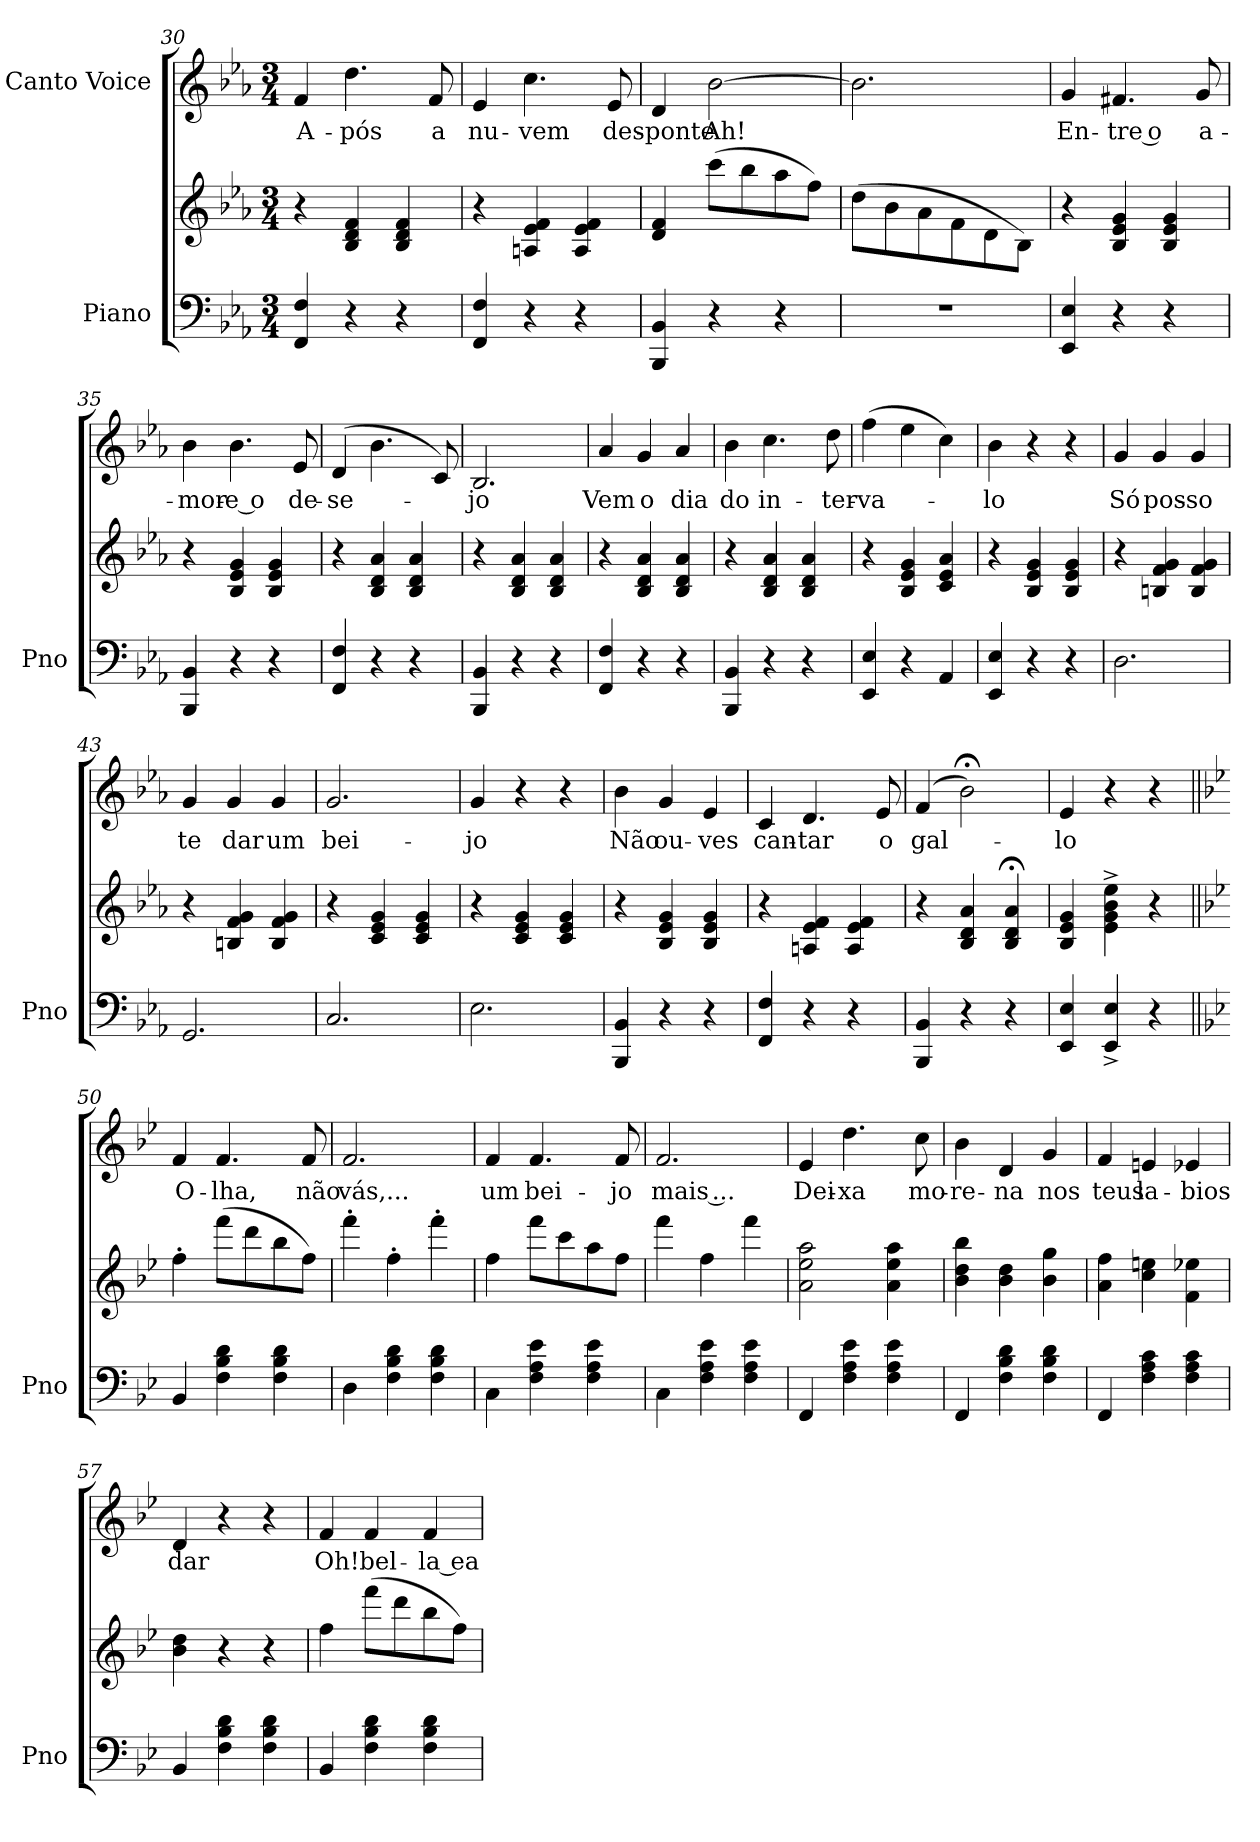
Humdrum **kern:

**kern	**kern	**kern	**text
*part2	*part2	*part1	*part1
*staff3	*staff2	*staff1	*staff1
*I"Piano	*	*I"Canto Voice	*
*I'Pno	*	*	*
!!LO:PB:g=z
*clefF4	*clefG2	*clefG2	*
*k[b-e-a-]	*k[b-e-a-]	*k[b-e-a-]	*
*M3/4	*M3/4	*M3/4	*
=30	=30	=30	=30
!	!	!	!LO:LY:b
4FF/ 4F/	4r	4f/	A-
!	!	!	!LO:LY:b
4r	4B-/ 4d/ 4f/	4.dd\	-pós
4r	4B-/ 4d/ 4f/	.	.
!	!	!	!LO:LY:b
.	.	8f/	a
=31	=31	=31	=31
!	!	!	!LO:LY:b
4FF/ 4F/	4r	4e-/	nu-
!	!	!	!LO:LY:b
4r	4An/ 4e-/ 4f/	4.cc\	-vem
4r	4A/ 4e-/ 4f/	.	.
!	!	!	!LO:LY:b
.	.	8e-/	des-
=32	=32	=32	=32
!	!	!	!LO:LY:b
4BBB-/ 4BB-/	4d/ 4f/	4d/	-ponte
!	!	!	!LO:LY:b
4r	(8ccc\L	[2b-\	Ah!
.	8bb-\	.	.
4r	8aa-\	.	.
.	8ff\J)	.	.
=33	=33	=33	=33
2.r	(8dd\L	2.b-\]	.
.	8b-\	.	.
.	8a-\	.	.
.	8f\	.	.
.	8d\	.	.
.	8B-\J)	.	.
=34	=34	=34	=34
!	!	!	!LO:LY:b
4EE-/ 4E-/	4r	4g/	En-
!	!	!	!LO:LY:b
4r	4B-/ 4e-/ 4g/	4.f#X/	tre o
4r	4B-/ 4e-/ 4g/	.	.
!	!	!	!LO:LY:b
.	.	8g/	a-
=35	=35	=35	=35
!	!	!	!LO:LY:b
4BBB-/ 4BB-/	4r	4b-\	-mor-
!	!	!	!LO:LY:b
4r	4B-/ 4e-/ 4g/	4.b-\	e o
4r	4B-/ 4e-/ 4g/	.	.
!	!	!	!LO:LY:b
.	.	8e-/	de-
!!LO:LB:g=z
=36	=36	=36	=36
!	!	!	!LO:LY:b
4FF/ 4F/	4r	(<4d/	-se-
4r	4B-/ 4d/ 4a-/	4.b-\	.
4r	4B-/ 4d/ 4a-/	.	.
.	.	8c/)	.
=37	=37	=37	=37
!	!	!	!LO:LY:b
4BBB-/ 4BB-/	4r	2.B-/	-jo
4r	4B-/ 4d/ 4a-/	.	.
4r	4B-/ 4d/ 4a-/	.	.
=38	=38	=38	=38
!	!	!	!LO:LY:b
4FF/ 4F/	4r	4a-/	Vem
!	!	!	!LO:LY:b
4r	4B-/ 4d/ 4a-/	4g/	o
!	!	!	!LO:LY:b
4r	4B-/ 4d/ 4a-/	4a-/	dia
=39	=39	=39	=39
!	!	!	!LO:LY:b
4BBB-/ 4BB-/	4r	4b-\	do
!	!	!	!LO:LY:b
4r	4B-/ 4d/ 4a-/	4.cc\	in-
4r	4B-/ 4d/ 4a-/	.	.
!	!	!	!LO:LY:b
.	.	8dd\	-ter-
=40	=40	=40	=40
!	!	!	!LO:LY:b
4EE-/ 4E-/	4r	(4ff\	-va-
4r	4B-/ 4e-/ 4g/	4ee-\	.
4AA-/	4c/ 4e-/ 4a-/	4cc\)	.
=41	=41	=41	=41
!	!	!	!LO:LY:b
4EE-/ 4E-/	4r	4b-\	-lo
4r	4B-/ 4e-/ 4g/	4r	.
4r	4B-/ 4e-/ 4g/	4r	.
=42	=42	=42	=42
!	!	!	!LO:LY:b
2.D\	4r	4g/	Só
!	!	!	!LO:LY:b
.	4Bn/ 4f/ 4g/	4g/	pos-
!	!	!	!LO:LY:b
.	4B/ 4f/ 4g/	4g/	-so
!!LO:LB:g=z
=43	=43	=43	=43
!	!	!	!LO:LY:b
2.GG/	4r	4g/	te
!	!	!	!LO:LY:b
.	4Bn/ 4f/ 4g/	4g/	dar
!	!	!	!LO:LY:b
.	4B/ 4f/ 4g/	4g/	um
=44	=44	=44	=44
!	!	!	!LO:LY:b
2.C/	4r	2.g/	bei-
.	4c/ 4e-/ 4g/	.	.
.	4c/ 4e-/ 4g/	.	.
=45	=45	=45	=45
!	!	!	!LO:LY:b
2.E-\	4r	4g/	-jo
.	4c/ 4e-/ 4g/	4r	.
.	4c/ 4e-/ 4g/	4r	.
=46	=46	=46	=46
!	!	!	!LO:LY:b
4BBB-/ 4BB-/	4r	4b-\	Não
!	!	!	!LO:LY:b
4r	4B-/ 4e-/ 4g/	4g/	ou-
!	!	!	!LO:LY:b
4r	4B-/ 4e-/ 4g/	4e-/	-ves
=47	=47	=47	=47
!	!	!	!LO:LY:b
4FF/ 4F/	4r	4c/	can-
!	!	!	!LO:LY:b
4r	4An/ 4e-/ 4f/	4.d/	-tar
4r	4A/ 4e-/ 4f/	.	.
!	!	!	!LO:LY:b
.	.	8e-/	o
=48	=48	=48	=48
!	!	!	!LO:LY:b
4BBB-/ 4BB-/	4r	(4f/	gal-
4r	4B-/ 4d/ 4a-/	2b-;<\)	.
4r	4B-/;< 4d/;< 4a-/;<	.	.
=49	=49	=49	=49
!	!	!	!LO:LY:b
4EE-/ 4E-/	4B-/ 4e-/ 4g/	4e-/	-lo
4EE-/^ 4E-/^	4e-\^> 4g\^> 4b-\^> 4ee-\^>	4r	.
4r	4r	4r	.
!!LO:LB:g=z
=50||	=50||	=50||	=50||
*k[b-e-]	*k[b-e-]	*k[b-e-]	*
!	!	!	!LO:LY:b
4BB-/	4ff'\	4f/	O-
!	!	!	!LO:LY:b
4F\ 4B-\ 4d\	(8fff\L	4.f/	-lha,
.	8ddd\	.	.
4F\ 4B-\ 4d\	8bb-\	.	.
!	!	!	!LO:LY:b
.	8ff\J)	8f/	não
=51	=51	=51	=51
!	!	!	!LO:LY:b
4D\	4fff'\	2.f/	vás,...
4F\ 4B-\ 4d\	4ff'\	.	.
4F\ 4B-\ 4d\	4fff'\	.	.
=52	=52	=52	=52
!	!	!	!LO:LY:b
4C\	4ff\	4f/	um
!	!	!	!LO:LY:b
4F\ 4A\ 4e-\	8fff\L	4.f/	bei-
.	8ccc\	.	.
4F\ 4A\ 4e-\	8aa\	.	.
!	!	!	!LO:LY:b
.	8ff\J	8f/	-jo
=53	=53	=53	=53
!	!	!	!LO:LY:b
4C\	4fff\	2.f/	mais ...
4F\ 4A\ 4e-\	4ff\	.	.
4F\ 4A\ 4e-\	4fff\	.	.
=54	=54	=54	=54
!	!	!	!LO:LY:b
4FF/	2a\ 2ee-\ 2aa\	4e-/	Dei-
!	!	!	!LO:LY:b
4F\ 4A\ 4e-\	.	4.dd\	-xa
4F\ 4A\ 4e-\	4a\ 4ee-\ 4aa\	.	.
!	!	!	!LO:LY:b
.	.	8cc\	mo-
=55	=55	=55	=55
!	!	!	!LO:LY:b
4FF/	4b-\ 4dd\ 4bb-\	4b-\	-re-
!	!	!	!LO:LY:b
4F\ 4B-\ 4d\	4b-\ 4dd\	4d/	-na
!	!	!	!LO:LY:b
4F\ 4B-\ 4d\	4b-\ 4gg\	4g/	nos
=56	=56	=56	=56
!	!	!	!LO:LY:b
4FF/	4a\ 4ff\	4f/	teus
!	!	!	!LO:LY:b
4F\ 4A\ 4c\	4cc\ 4een\	4en/	la-
!	!	!	!LO:LY:b
4F\ 4A\ 4c\	4f\ 4ee-X\	4e-X/	-bios
!!LO:PB:g=z
=57	=57	=57	=57
!	!	!	!LO:LY:b
4BB-/	4b-\ 4dd\	4d/	dar
4F\ 4B-\ 4d\	4r	4r	.
4F\ 4B-\ 4d\	4r	4r	.
!!LO:PB:g=z
=58	=58	=58	=58
!	!	!	!LO:LY:b
4BB-/	4ff\	4f/	Oh!
!	!	!	!LO:LY:b
4F\ 4B-\ 4d\	(8fff\L	4f/	bel-
.	8ddd\	.	.
!	!	!	!LO:LY:b
4F\ 4B-\ 4d\	8bb-\	4f/	la ea
.	8ff\J)	.	.
=	=	=	=
*-	*-	*-	*-
